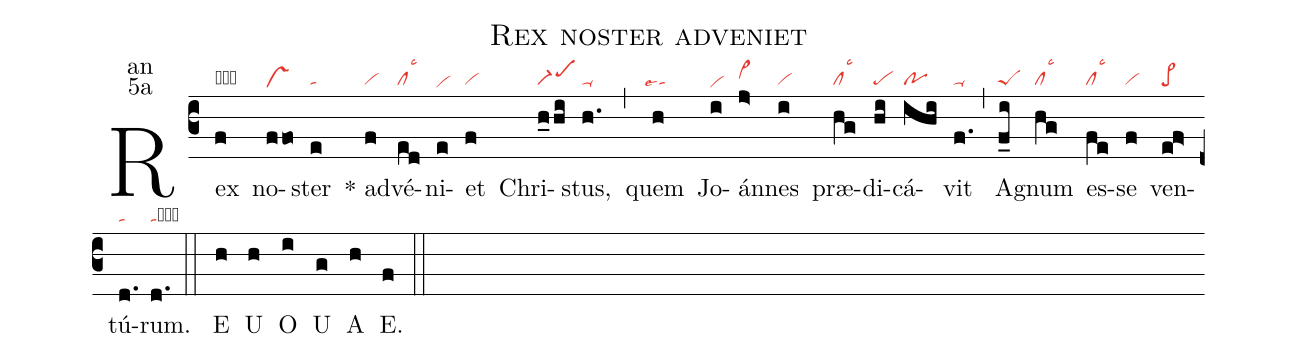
name:Rex noster adveniet;
office-part:an;
mode:5a;
nabc-lines:1;
%%
(c3) Rex(f|obvi) no(ffo|vshe)ster(e|ta) <sp>*</sp> ad(f|vi)vé(ed|cllsc3)ni(e|vihe)et(f|vi) Chri(h_0/hi|scM1)stus,(h.|ta-) (,) quem(h|``talse4) Jo(i|vihe)án(j>|vi>hh)nes(i|vi) præ(hg|cllsc3)di(hi|pe)cá(ihi|po)vit(f.|ta-) (,) A(f_i|peS)gnum(hg|cllsc3) es(fe|cllsc3)se(f|vi) ven(ef>|pe>)tú(d.|ta)rum.(d.|tacb) (::) <eu> E(h) U(h) O(i) U(g) A(h) E.(f) </eu> (::)
